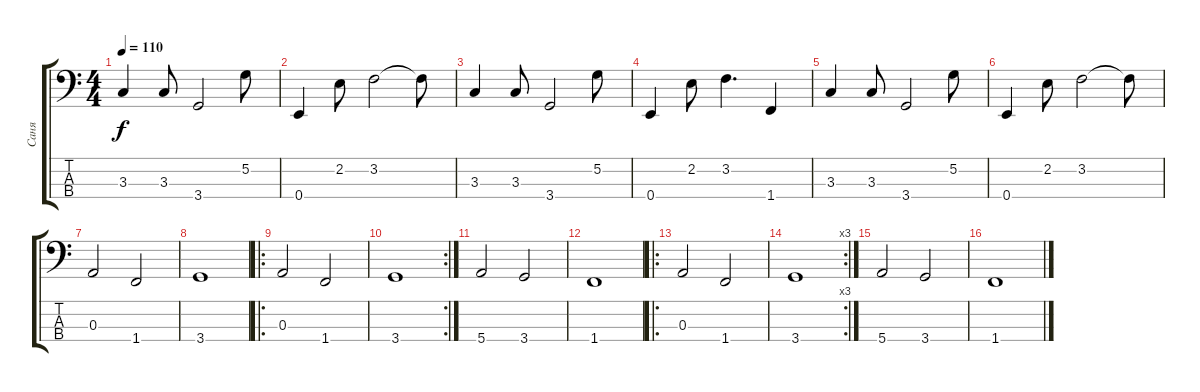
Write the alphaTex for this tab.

\track ("Саня" "Саня") {instrument electricbassfinger}
\staff {score tabs}
\tuning (G2 D2 A1 E1) {hide}
\ts (4 4)
\tempo 110
\clef f4
\ks c
3.3.4{dy f} 3.3.8 3.4.2 5.2.8 |
0.4.4 2.2.8 3.2.2 3.2{t}.8 |
3.3.4 3.3.8 3.4.2 5.2.8 |
0.4.4 2.2.8 3.2.4{d} 1.4.4 |
3.3.4 3.3.8 3.4.2 5.2.8 |
0.4.4 2.2.8 3.2.2 3.2{t}.8 |
0.3.2 1.4.2 |
3.4.1 |
\ro
0.3.2 1.4.2 |
\rc 2
3.4.1 |
5.4.2 3.4.2 |
1.4.1 |
\ro
0.3.2 1.4.2 |
\rc 3
3.4.1 |
5.4.2 3.4.2 |
1.4.1
